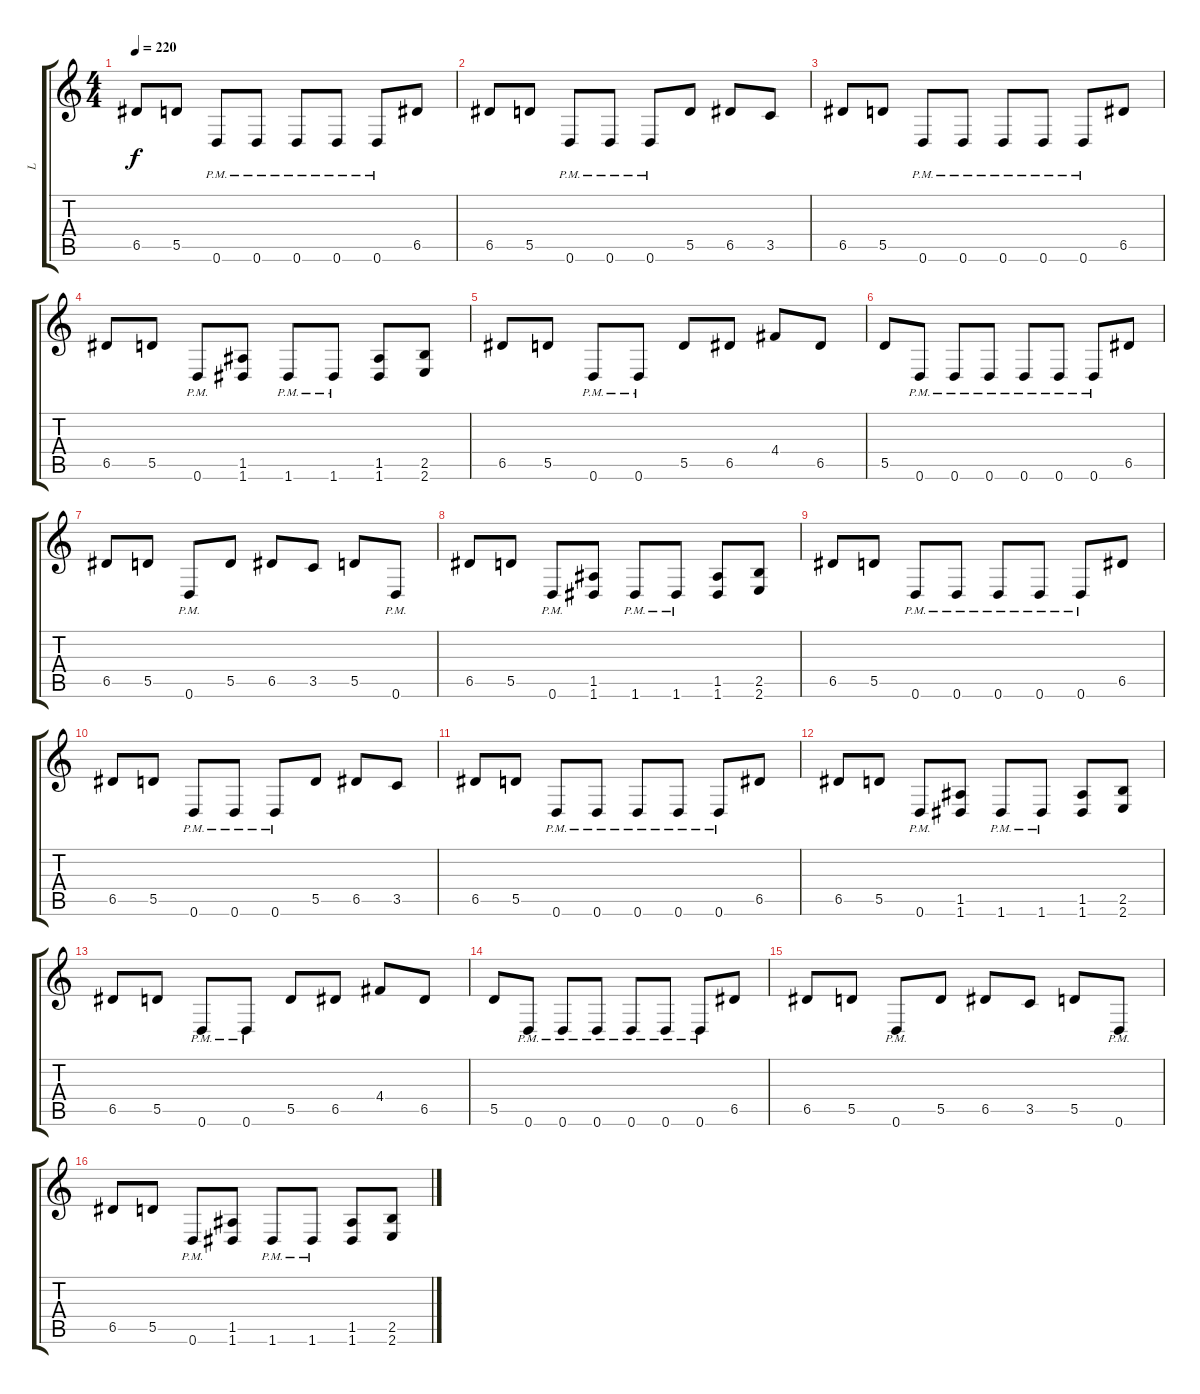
\track ("L" "L") {instrument distortionguitar}
\staff {score tabs}
\tuning (E4 B3 G3 D3 A2 D2) {hide}
\ts (4 4)
\tempo 220
\clef g2
\ks c
6.5.8{dy f} 5.5.8 0.6{pm}.8 0.6{pm}.8 0.6{pm}.8 0.6{pm}.8 0.6{pm}.8 6.5.8 |
6.5.8 5.5.8 0.6{pm}.8 0.6{pm}.8 0.6{pm}.8 5.5.8 6.5.8 3.5.8 |
6.5.8 5.5.8 0.6{pm}.8 0.6{pm}.8 0.6{pm}.8 0.6{pm}.8 0.6{pm}.8 6.5.8 |
6.5.8 5.5.8 0.6{pm}.8 (1.5 1.6).8 1.6{pm}.8 1.6{pm}.8 (1.5 1.6).8 (2.5 2.6).8 |
6.5.8 5.5.8 0.6{pm}.8 0.6{pm}.8 5.5.8 6.5.8 4.4.8 6.5.8 |
5.5.8 0.6{pm}.8 0.6{pm}.8 0.6{pm}.8 0.6{pm}.8 0.6{pm}.8 0.6{pm}.8 6.5.8 |
6.5.8 5.5.8 0.6{pm}.8 5.5.8 6.5.8 3.5.8 5.5.8 0.6{pm}.8 |
6.5.8 5.5.8 0.6{pm}.8 (1.5 1.6).8 1.6{pm}.8 1.6{pm}.8 (1.5 1.6).8 (2.5 2.6).8 |
6.5.8 5.5.8 0.6{pm}.8 0.6{pm}.8 0.6{pm}.8 0.6{pm}.8 0.6{pm}.8 6.5.8 |
6.5.8 5.5.8 0.6{pm}.8 0.6{pm}.8 0.6{pm}.8 5.5.8 6.5.8 3.5.8 |
6.5.8 5.5.8 0.6{pm}.8 0.6{pm}.8 0.6{pm}.8 0.6{pm}.8 0.6{pm}.8 6.5.8 |
6.5.8 5.5.8 0.6{pm}.8 (1.5 1.6).8 1.6{pm}.8 1.6{pm}.8 (1.5 1.6).8 (2.5 2.6).8 |
6.5.8 5.5.8 0.6{pm}.8 0.6{pm}.8 5.5.8 6.5.8 4.4.8 6.5.8 |
5.5.8 0.6{pm}.8 0.6{pm}.8 0.6{pm}.8 0.6{pm}.8 0.6{pm}.8 0.6{pm}.8 6.5.8 |
6.5.8 5.5.8 0.6{pm}.8 5.5.8 6.5.8 3.5.8 5.5.8 0.6{pm}.8 |
6.5.8 5.5.8 0.6{pm}.8 (1.5 1.6).8 1.6{pm}.8 1.6{pm}.8 (1.5 1.6).8 (2.5 2.6).8
